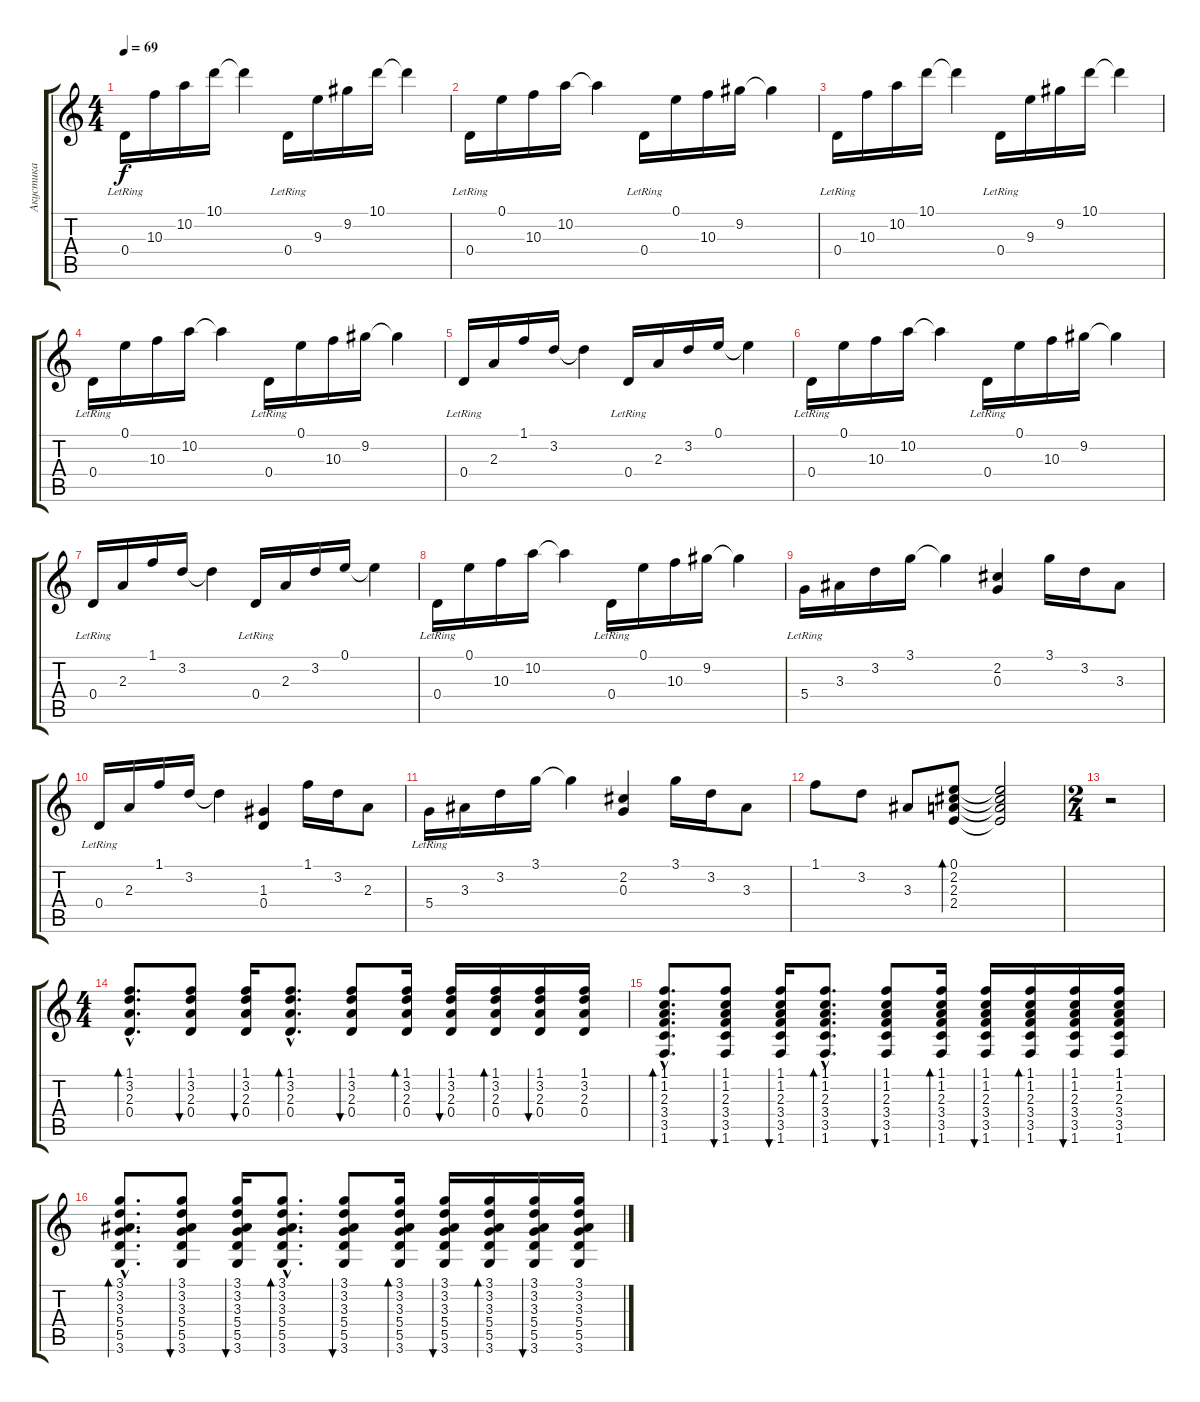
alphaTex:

\track ("Акустика" "Акустика") {instrument electricguitarclean}
\staff {score tabs}
\tuning (E4 B3 G3 D3 A2 E2) {hide}
\ts (4 4)
\tempo 69
\clef g2
\ks c
0.4{lr}.16{dy f instrument electricguitarclean} 10.3.16 10.2.16 10.1.16 10.1{t}.4 0.4{lr}.16 9.3.16 9.2.16 10.1.16 10.1{t}.4 |
0.4{lr}.16 0.1.16 10.3.16 10.2.16 10.2{t}.4 0.4{lr}.16 0.1.16 10.3.16 9.2.16 9.2{t}.4 |
0.4{lr}.16 10.3.16 10.2.16 10.1.16 10.1{t}.4 0.4{lr}.16 9.3.16 9.2.16 10.1.16 10.1{t}.4 |
0.4{lr}.16 0.1.16 10.3.16 10.2.16 10.2{t}.4 0.4{lr}.16 0.1.16 10.3.16 9.2.16 9.2{t}.4 |
0.4{lr}.16 2.3.16 1.1.16 3.2.16 3.2{t}.4 0.4{lr}.16 2.3.16 3.2.16 0.1.16 0.1{t}.4 |
0.4{lr}.16 0.1.16 10.3.16 10.2.16 10.2{t}.4 0.4{lr}.16 0.1.16 10.3.16 9.2.16 9.2{t}.4 |
0.4{lr}.16 2.3.16 1.1.16 3.2.16 3.2{t}.4 0.4{lr}.16 2.3.16 3.2.16 0.1.16 0.1{t}.4 |
0.4{lr}.16 0.1.16 10.3.16 10.2.16 10.2{t}.4 0.4{lr}.16 0.1.16 10.3.16 9.2.16 9.2{t}.4 |
5.4{lr}.16 3.3.16 3.2.16 3.1.16 3.1{t}.4 (2.2 0.3).4 3.1.16 3.2.16 3.3.8 |
0.4{lr}.16 2.3.16 1.1.16 3.2.16 3.2{t}.4 (1.3 0.4).4 1.1.16 3.2.16 2.3.8 |
5.4{lr}.16 3.3.16 3.2.16 3.1.16 3.1{t}.4 (2.2 0.3).4 3.1.16 3.2.16 3.3.8 |
1.1.8 3.2.8 3.3.8 (0.1 2.2 2.3 2.4).8{bd 120} (0.1{t} 2.2{t} 2.3{t} 2.4{t}).2 |
\ts (2 4)
r.2 |
\ts (4 4)
(1.1{hac} 3.2{hac} 2.3{hac} 0.4{hac}).8{d bd 30 instrument acousticguitarsteel} (1.1 3.2 2.3 0.4).8{bu 30} (1.1 3.2 2.3 0.4).16{bu 30} (1.1{hac} 3.2{hac} 2.3{hac} 0.4{hac}).8{d bd 30} (1.1 3.2 2.3 0.4).8{bu 30} (1.1 3.2 2.3 0.4).16{bd 30} (1.1 3.2 2.3 0.4).16{bu 30} (1.1 3.2 2.3 0.4).16{bd 30} (1.1 3.2 2.3 0.4).16{bu 30} (1.1 3.2 2.3 0.4).16 |
(1.1{hac} 1.2{hac} 2.3{hac} 3.4{hac} 3.5{hac} 1.6{hac}).8{d bd 30} (1.1 1.2 2.3 3.4 3.5 1.6).8{bu 30} (1.1 1.2 2.3 3.4 3.5 1.6).16{bu 30} (1.1{hac} 1.2{hac} 2.3{hac} 3.4{hac} 3.5{hac} 1.6{hac}).8{d bd 30} (1.1 1.2 2.3 3.4 3.5 1.6).8{bu 30} (1.1 1.2 2.3 3.4 3.5 1.6).16{bd 30} (1.1 1.2 2.3 3.4 3.5 1.6).16{bu 30} (1.1 1.2 2.3 3.4 3.5 1.6).16{bd 30} (1.1 1.2 2.3 3.4 3.5 1.6).16{bu 30} (1.1 1.2 2.3 3.4 3.5 1.6).16 |
(3.1{hac} 3.2{hac} 3.3{hac} 5.4{hac} 5.5{hac} 3.6{hac}).8{d bd 30} (3.1 3.2 3.3 5.4 5.5 3.6).8{bu 30} (3.1 3.2 3.3 5.4 5.5 3.6).16{bu 30} (3.1{hac} 3.2{hac} 3.3{hac} 5.4{hac} 5.5{hac} 3.6{hac}).8{d bd 30} (3.1 3.2 3.3 5.4 5.5 3.6).8{bu 30} (3.1 3.2 3.3 5.4 5.5 3.6).16{bd 30} (3.1 3.2 3.3 5.4 5.5 3.6).16{bu 30} (3.1 3.2 3.3 5.4 5.5 3.6).16{bd 30} (3.1 3.2 3.3 5.4 5.5 3.6).16{bu 30} (3.1 3.2 3.3 5.4 5.5 3.6).16
